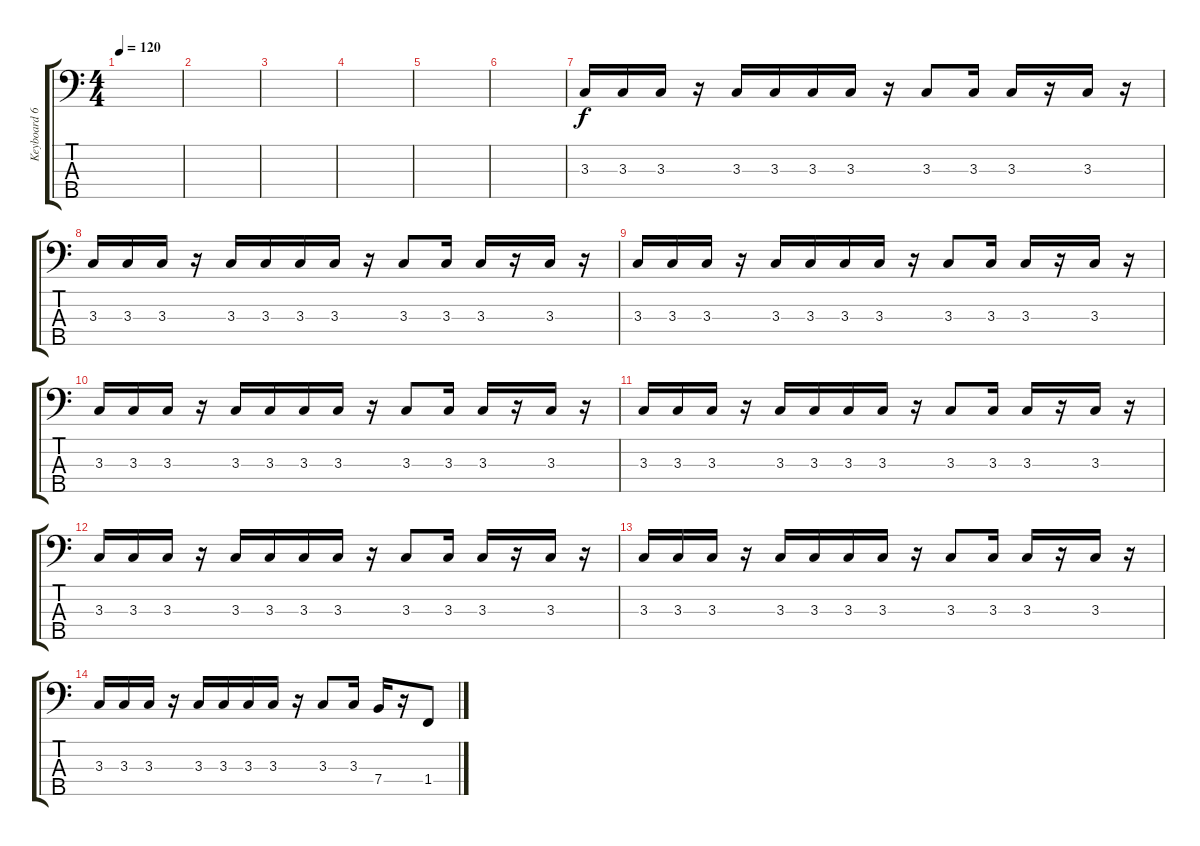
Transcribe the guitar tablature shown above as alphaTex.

\track ("Keyboard 6" "Keyboard 6") {instrument synthbass1}
\staff {score tabs}
\tuning (G2 D2 A1 E1 B0) {hide}
\ts (4 4)
\tempo 120
\clef f4
\ks c
|
|
|
|
|
|
3.3.16 3.3.16 3.3.16 r.16 3.3.16 3.3.16 3.3.16 3.3.16 r.16 3.3.8 3.3.16 3.3.16 r.16 3.3.16 r.16 |
3.3.16 3.3.16 3.3.16 r.16 3.3.16 3.3.16 3.3.16 3.3.16 r.16 3.3.8 3.3.16 3.3.16 r.16 3.3.16 r.16 |
3.3.16 3.3.16 3.3.16 r.16 3.3.16 3.3.16 3.3.16 3.3.16 r.16 3.3.8 3.3.16 3.3.16 r.16 3.3.16 r.16 |
3.3.16 3.3.16 3.3.16 r.16 3.3.16 3.3.16 3.3.16 3.3.16 r.16 3.3.8 3.3.16 3.3.16 r.16 3.3.16 r.16 |
3.3.16 3.3.16 3.3.16 r.16 3.3.16 3.3.16 3.3.16 3.3.16 r.16 3.3.8 3.3.16 3.3.16 r.16 3.3.16 r.16 |
3.3.16 3.3.16 3.3.16 r.16 3.3.16 3.3.16 3.3.16 3.3.16 r.16 3.3.8 3.3.16 3.3.16 r.16 3.3.16 r.16 |
3.3.16 3.3.16 3.3.16 r.16 3.3.16 3.3.16 3.3.16 3.3.16 r.16 3.3.8 3.3.16 3.3.16 r.16 3.3.16 r.16 |
3.3.16 3.3.16 3.3.16 r.16 3.3.16 3.3.16 3.3.16 3.3.16 r.16 3.3.8 3.3.16 7.4.16 r.16 1.4.8
